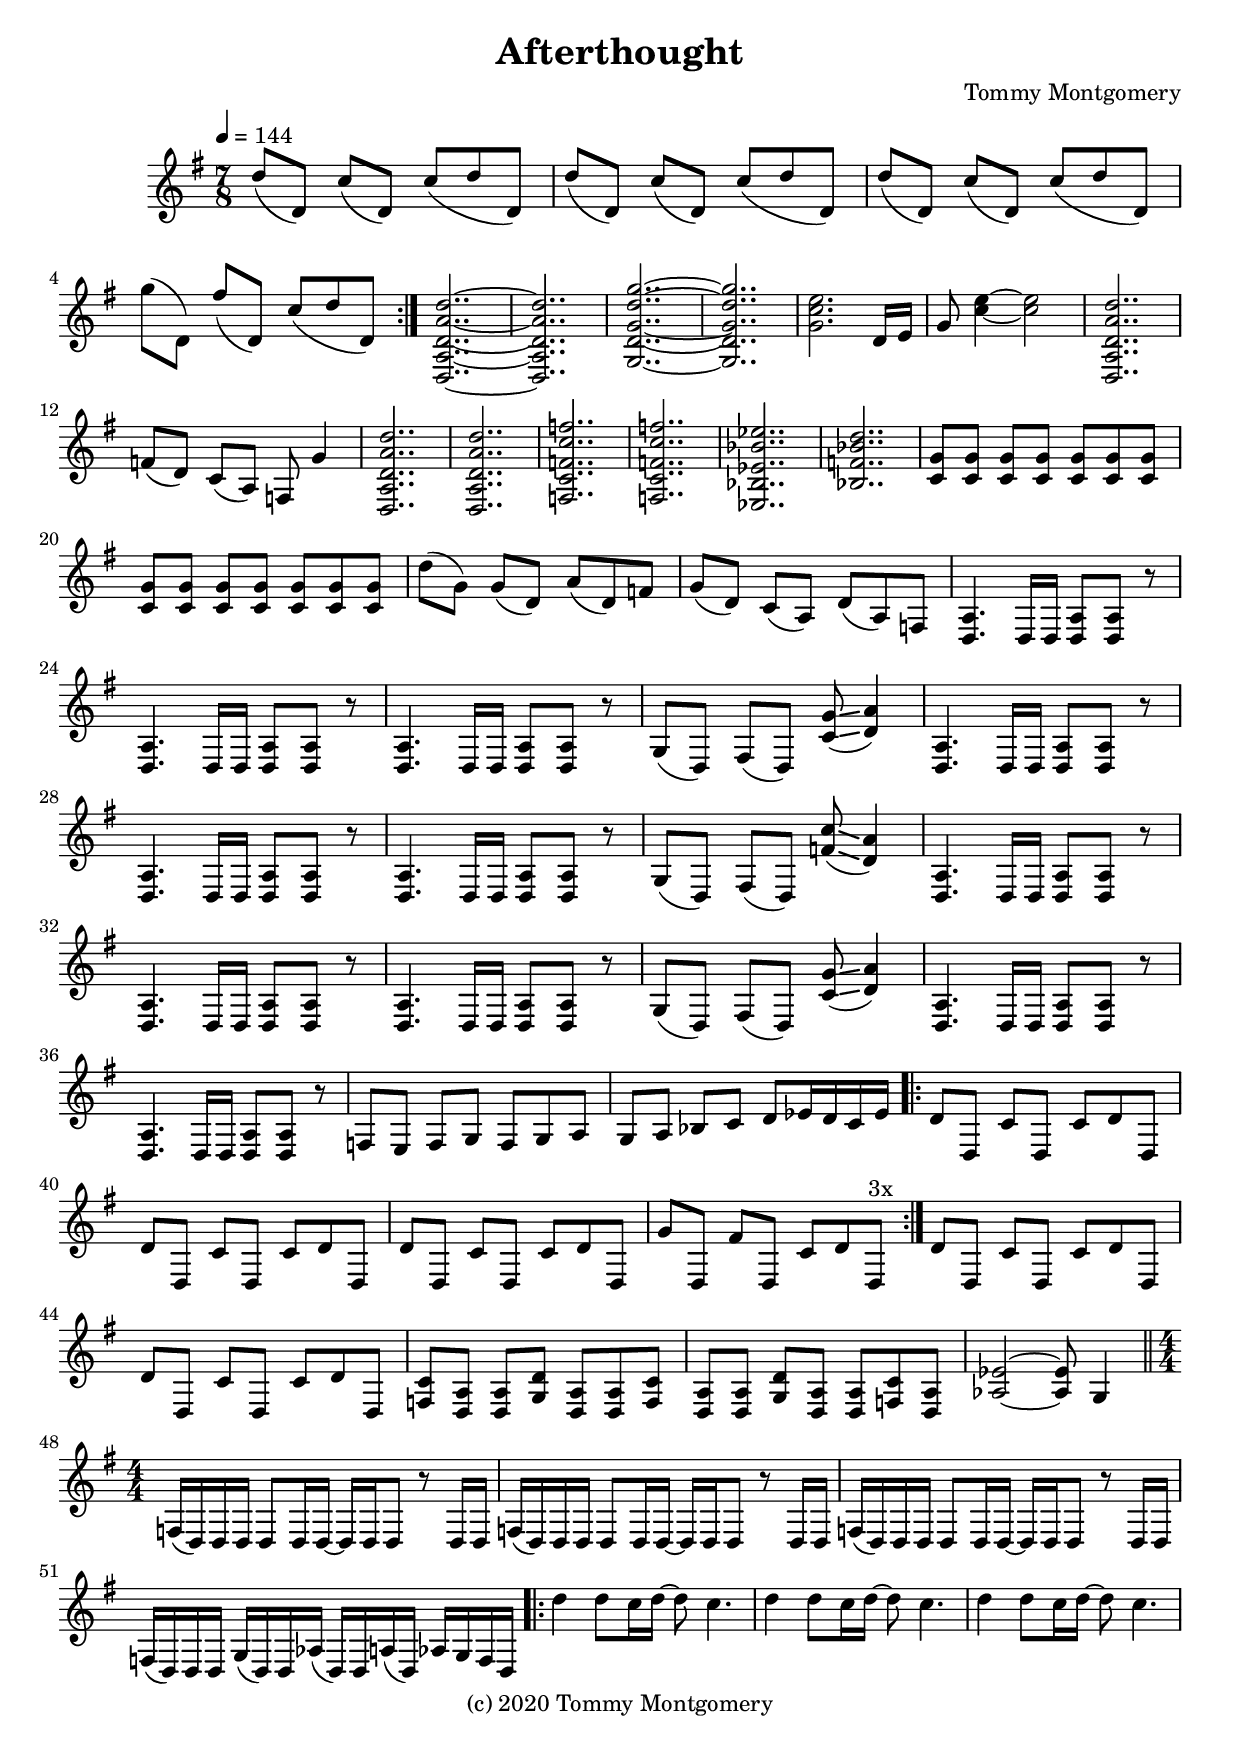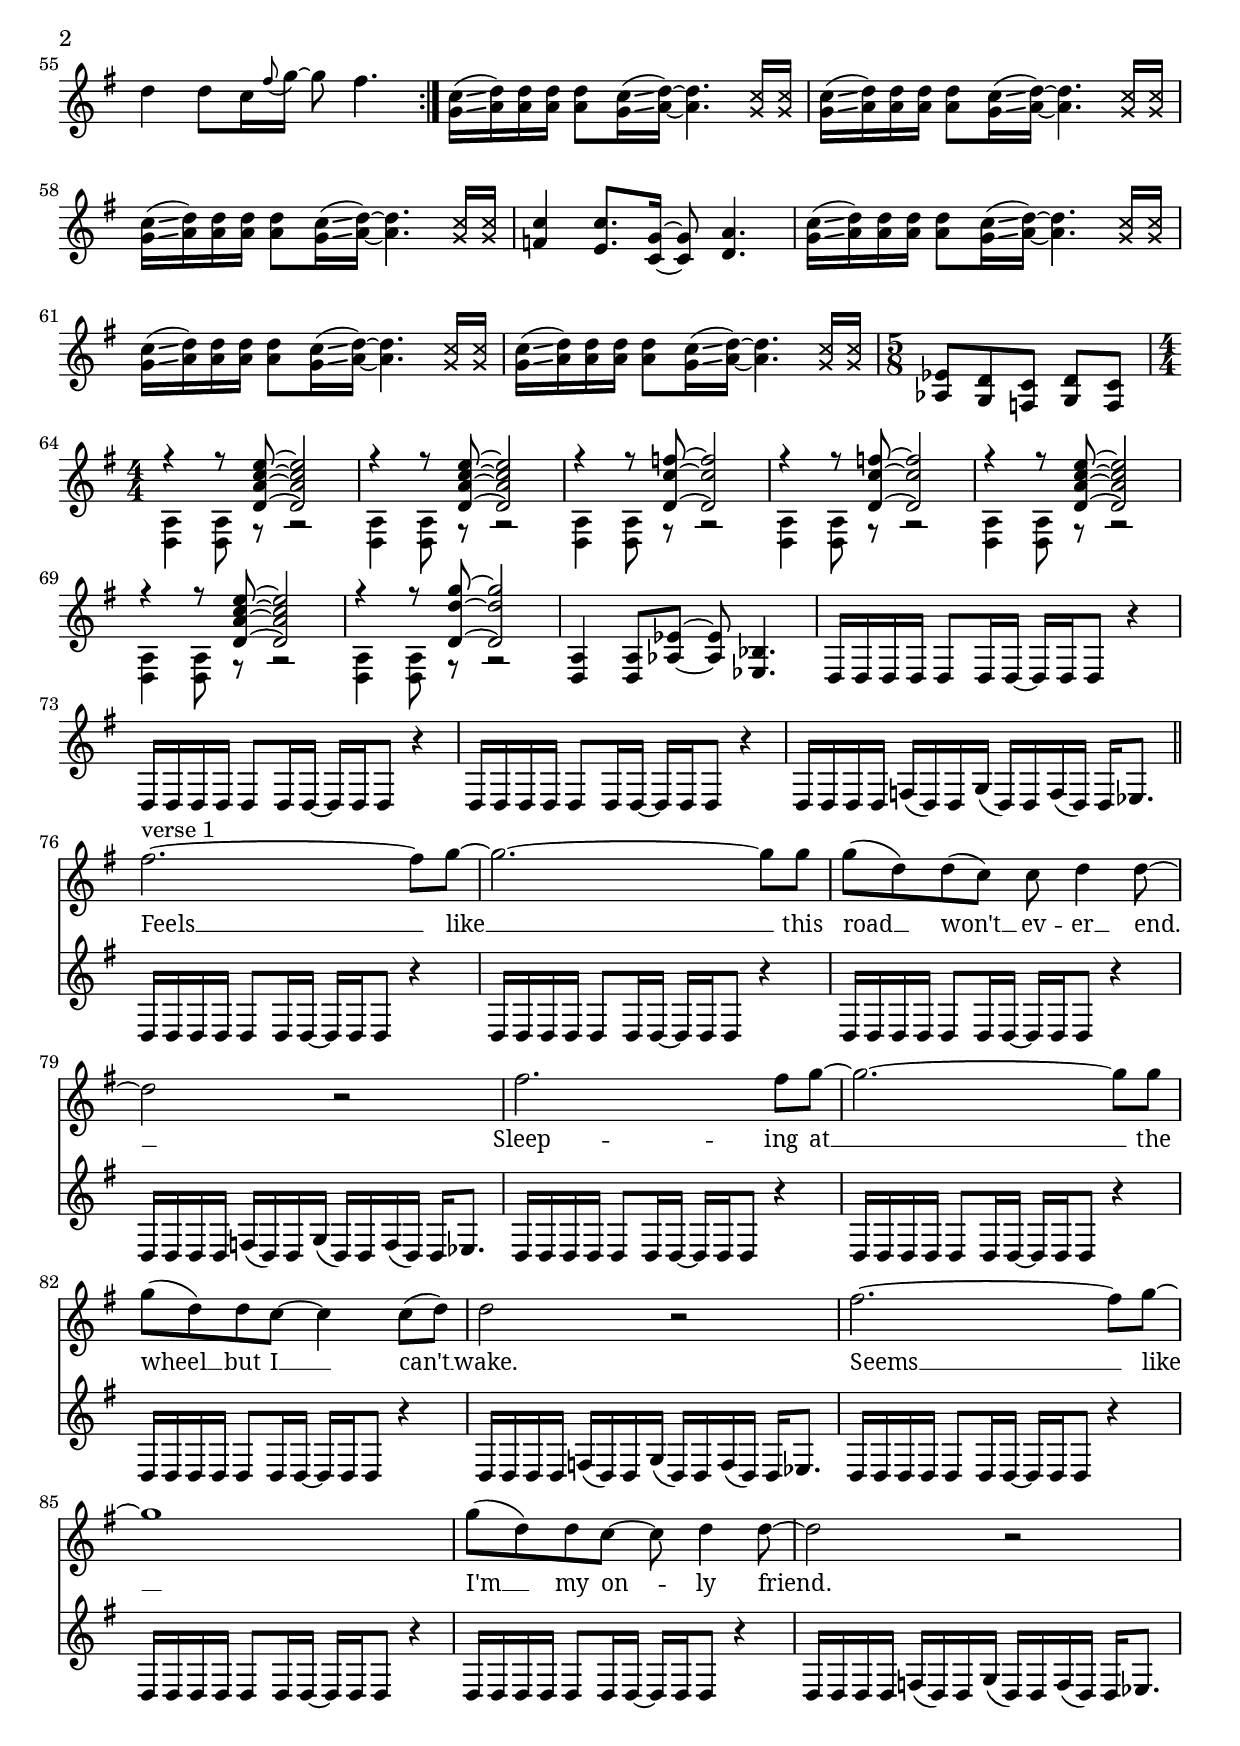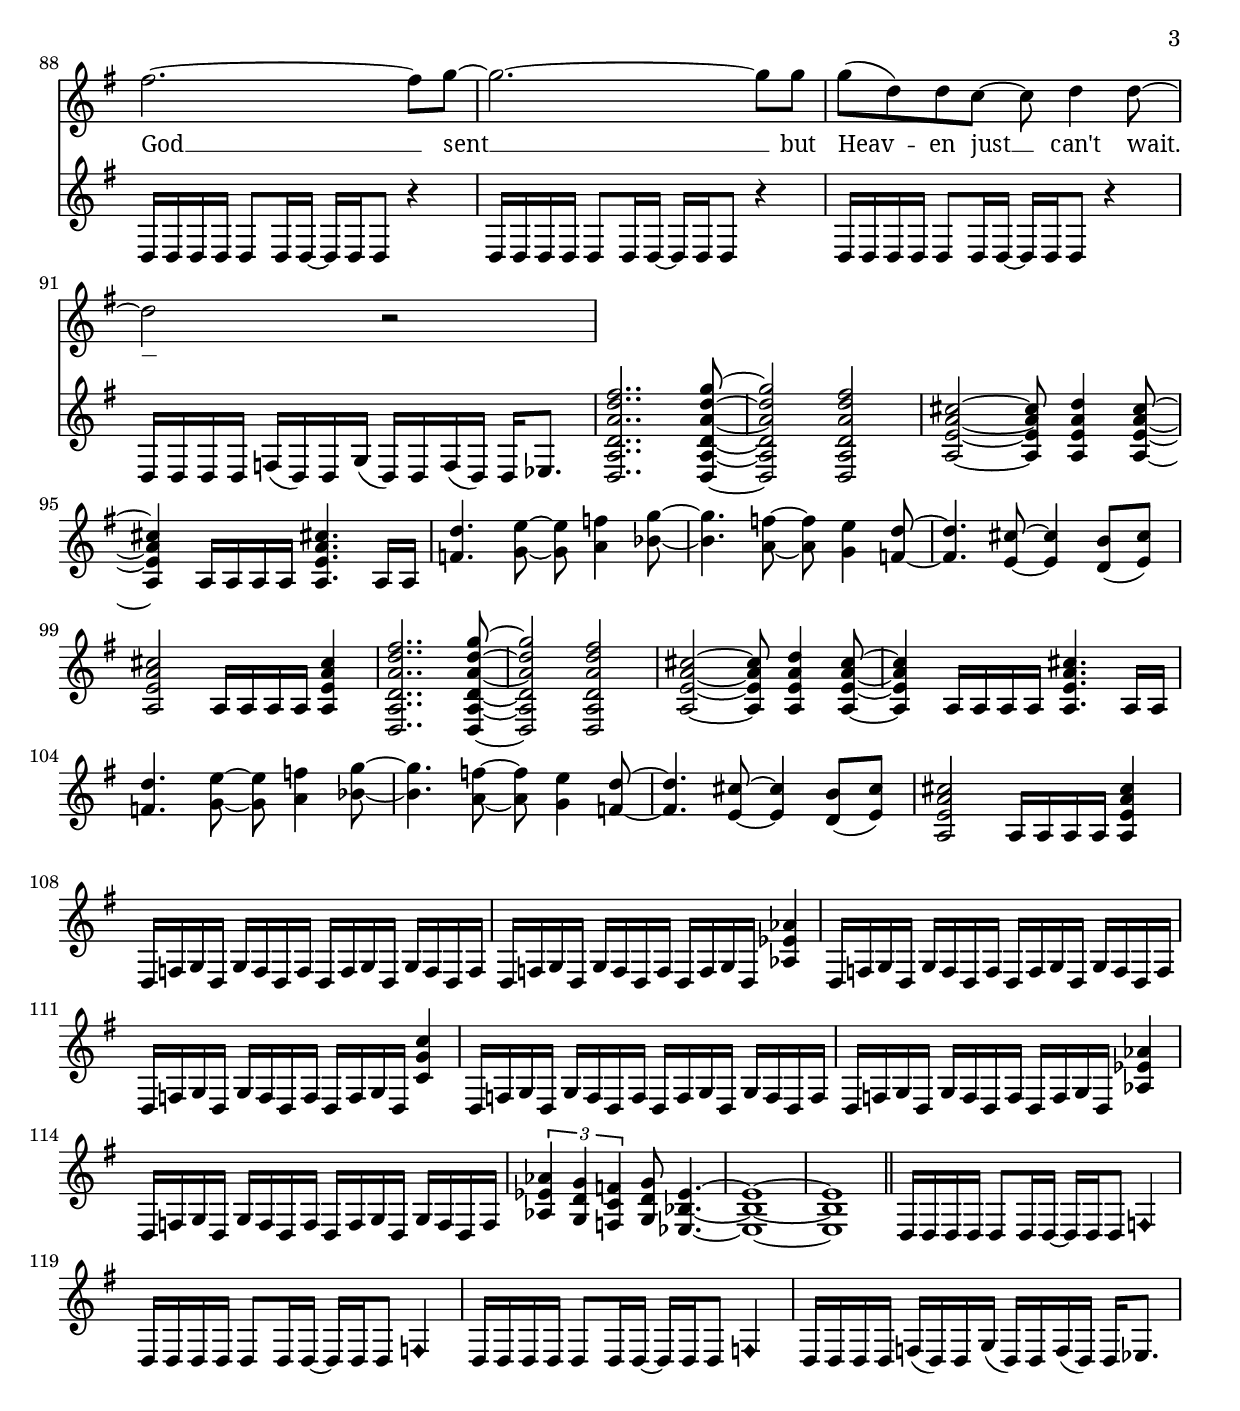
\version "2.18.2"
\language "english"

\header {
  title = "Afterthought"
  composer = "Tommy Montgomery"
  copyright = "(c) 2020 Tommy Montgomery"
}

global = {
  \key d \mixolydian
  \set Staff.printKeyCancellation = ##f
  \numericTimeSignature
  % \compressFullBarRests
  \omit Voice.StringNumber
  % \override TupletBracket #'bracket-visibility = #'if-no-beam
  \override MultiMeasureRest.expand-limit = #3
  \override Score.ChordName.font-name = #"Noto Serif"
  \override Score.ChordName.font-size = #0
  \override Score.LyricText.font-name = #"Noto Serif"
  \override Score.LyricText.font-size = #0
  \time 7/8
  \tempo 4 = 144
}

introRiff = \relative c'' {
  \repeat unfold 3 {
    d8( d,) c'( d,) c'( d d,) |
  }

  g'( d,) fs'( d,) c'( d d,) |
}

guitarOne = \relative c'' {
  \set Timing.beatStructure = #'(2 2 3)
  \repeat volta 4 { \introRiff }

  <d,, a' d a' d>2.. ~ | q |
  <g d' g d' g> ~ | q |
  <g' c e>2. d16 e | g8 <c e>4 ~ q2 |
  <d,, a' d a' d>2.. | f'8( d) c( a) f g'4 |

  <d, a' d a' d>2.. | q |
  <f c' f c' f> | q |
  <ef bf' ef bf' ef> | <bf' f' bf d> |
  \repeat unfold 2 { <c g'>8 q q q q q q | }
  d'( g,) g( d) a'( d,) f | g( d) c( a) d( a) f |

  \repeat unfold 3 { <d a'>4. d16 d <d a'>8 q r | }
  g( d) fs( d) <c' g'>\glissando( <d a'>4) |

  \repeat unfold 3 { <d, a'>4. d16 d <d a'>8 q r | }
  g( d) fs( d) <f' c'>\glissando( <d a'>4) |

  \repeat unfold 3 { <d, a'>4. d16 d <d a'>8 q r | }
  g( d) fs( d) <c' g'>\glissando( <d a'>4) |

  \repeat unfold 2 { <d, a'>4. d16 d <d a'>8 q r | }
  f e f g f g a |
  g a bf c d ef16 d c ef |

  \repeat volta 3 {
    \repeat unfold 3 {
      d8 d, c' d, c' d d, |
    }

    g' d, fs' d, c' d d,^"3x" |
  }

  \repeat unfold 2 {
    d' d, c' d, c' d d, |
  }

  <f c'> <d a'> q <g d'> <d a'> q <f c'> |
  <d a'> q <g d'> <d a'> q <f c'> <d a'> |

  <af' ef'>2 ~ q8 g4 |

  \time 4/4

  \bar "||"

  \repeat unfold 3 { f16( d) d d d8 d16 d ~ d d d8 r d16 d | }
  f( d) d d g( d) d af'( d,) d a'( d,) af' g f d |

  \repeat volta 2 {
    \repeat unfold 3 { d''4 d8 c16 d ~ d8 c4. }
    d4 d8 c16 \grace { fs8( } g16) ~ g8 fs4. |
  }

  \repeat unfold 3 {
    <g, c>16\glissando( <a d>) q q q8 <g c>16\glissando( <a d>) ~ q4. \xNotesOn <g c>16 q \xNotesOff |
  }
  <f c'>4 <e c'>8. <c g'>16 ~ q8 <d a'>4. |

  \repeat unfold 3 {
    <g c>16\glissando( <a d>) q q q8 <g c>16\glissando( <a d>) ~ q4. \xNotesOn <g c>16 q \xNotesOff |
  }
  \time 5/8
  <af, ef'>8 <g d'> <f c'> <g d'> <f c'> |

  \time 4/4
  <<
    { r4 r8 <d' a' c e> ~ q2 | r4 r8 <d a' c e> ~ q2 | r4 r8 <d c' f> ~ q2 |  r4 r8 <d c' f> ~ q2 | } \\
    { <d, a'>4 q8 r8 r2 | <d a'>4 q8 r8 r2 | <d a'>4 q8 r8 r2 | <d a'>4 q8 r8 r2 | }
  >>
  <<
    { r4 r8 <d' a' c e> ~ q2 | r4 r8 <d a' c e> ~ q2 | r4 r8 <d d' g> ~ q2 | } \\
    { <d, a'>4 q8 r8 r2 | <d a'>4 q8 r8 r2 | <d a'>4 q8 r8 r2 | }
  >>
  <d a'>4 q8 <af' ef'> ~ q <ef bf'>4. |

  \repeat unfold 3 { d16 d d d d8 d16 d ~ d d d8 r4 | }
  d16 d d d f( d) d g( d) d f( d) d ef8. |

  \bar "||"

  % verse 1
  \repeat unfold 4 {
    \repeat unfold 3 { d16 d d d d8 d16 d ~ d d d8 r4 | }
    d16 d d d f( d) d g( d) d f( d) d ef8. |
  }

  % pre-chorus
  \repeat unfold 2 {
    <d a' d a' d fs>2.. <d a' d a' d g>8 ~ | q2 <d a' d a' d fs> |
    <a' e' a cs>2 ~ q8 <a e' a d>4 <a e' a cs>8 ~ | q4 a16 a a a <a e' a cs>4. a16 a |
    <f' d'>4. <g e'>8 ~ q <a f'>4 <bf g'>8 ~ | q4. <a f'>8 ~ q <g e'>4 <f d'>8 ~ |
    q4. <e cs'>8 ~ q4 <d b'>8( <e cs'>) | <a, e' a cs>2 a16 a a a <a e' a cs>4 |
  }

  d,16 f g d g f d f d f g d g f d f |
  d f g d g f d f d f g d <af' ef' af>4 |
  d,16 f g d g f d f d f g d g f d f |
  d f g d g f d f d f g d <c' g' c>4 |
  d,16 f g d g f d f d f g d g f d f |
  d f g d g f d f d f g d <af' ef' af>4 |
  d,16 f g d g f d f d f g d g f d f |
  \tuplet 3/2 { <af ef' af>4 <g d' g> <f c' f> } <g d' g>8 <ef bf' ef>4. ~ |
  q1 ~ | q1 |

  \bar "||"
  \repeat unfold 3 { d16 d d d d8 d16 d ~ d d d8 \override Staff.NoteHead.style = #'harmonic-black f4 \revert Staff.NoteHead.style | }
  d16 d d d f( d) d g( d) d f( d) d ef8. |

}

vocalMelody = \relative c'' {
  \repeat volta 4 { R1*7/8*4 | }
  R1*7/8*18 |
  R1*7/8*16 |
  \repeat volta 3 { R1*7/8*4 | }
  R1*7/8*5 |

  R1*4
  \repeat volta 2 { R1*4 | }
  R1*7 | r2 r8 |
  R1*8 |
  R1*4 |

  % verse 1
  fs2.^"verse 1" ~ fs8 g ~ | g2. ~ g8 g |
  g( d) d( c) c d4 d8 ~ | d2 r2 |
  fs2. fs8 g ~ | g2. ~ g8 g |
  g( d) d c ~ c4 c8( d) | d2 r2 |

  fs2. ~ fs8 g ~ | g1 |
  g8( d) d c8 ~ c8 d4 d8 ~ | d2 r2 |
  fs2. ~ fs8 g ~ | g2. ~ g8 g |
  g( d) d c8 ~ c d4 d8 ~ | d2 r2 |



}

allTheLyrics = \lyricmode {
  % verse 1
  Feels __ like __ this road __ won't __ ev -- er __ end. __
  Sleep -- ing at __ the wheel __ but I __ can't __ wake.
  Seems __ like __ I'm __ my on -- ly friend.
  God __ sent __ but Heav -- en just __ can't wait. __

  % pre-chorus 1


}

guitarOneStaff = \new Staff \with { midiInstrument = "distorted guitar" midiMaximumVolume = #0.6 }{ \global \guitarOne }


vox = \new Staff \with { midiInstrument = "voice oohs" midiMinimumVolume = #0.7 } {
  <<
    \new Voice = "vocalMelody" { \clef treble \global \vocalMelody }
  >>
}

demLyrics = \new Lyrics \lyricsto "vocalMelody" {
  <<
    \new Lyrics {
      \set associatedVoice = "vocalMelody"
      \allTheLyrics
    }
  >>
}


chordExceptionMusic = {
  <c e g b d'>1-\markup { "maj9" }
  <c e g b fs'>1-\markup { "maj7" \sharp "11" }
  <c ef f g bf>1-\markup { "m7sus4" }
  <c ef gf bff>1-\markup { "°7" }
  <c ef gf bf>1-\markup { \super { "ø7" } }
  <c e g d'>1-\markup { "add9" }
  <c ef g d'>1-\markup { "m(add9)" }
  <c e fs as>1-\markup { \super { \sharp "11" \sharp "13" } }
  <c g>1-\markup { "5" }
  <c e g bf>1-\markup { "7" }
  <c e g b>1-\markup { "maj7" }
  <c ef g bf>1-\markup { "m7" }
  <c f g>1-\markup { "sus4" }
  <c d g>1-\markup { "sus2" }
  <c e g bf df'>1-\markup { "7" \super { \flat "9" } }
  <c e g f'>1-\markup { "add11" }
}

chordExceptions = #(append
  (sequential-music-to-chord-exceptions chordExceptionMusic #t)
  ignatzekExceptions
)

chordValues = \chordmode {
  \global
  \powerChords
  \set chordNameExceptions = #chordExceptions
  \set majorSevenSymbol = \markup "maj7"


}

chordNames = \new ChordNames {
  \set chordChanges = ##t
  \set chordNameExceptions = #chordExceptions
  \chordValues
}

\score {
  <<
    \chordNames
    \vox
    \demLyrics
    \guitarOneStaff
  >>
  \layout {
    \context {
      \Staff \RemoveEmptyStaves
      \override Glissando.minimum-length = #4
      \override Glissando.springs-and-rods = #ly:spanner::set-spacing-rods
      \override Glissando.thickness = #2
      \override VerticalAxisGroup.remove-first = ##t
    }
  }
}

\score {
  \unfoldRepeats {
    <<
      \transpose c c, \vox
      \transpose c c, \guitarOneStaff
    >>
  }
  \midi {}
}
